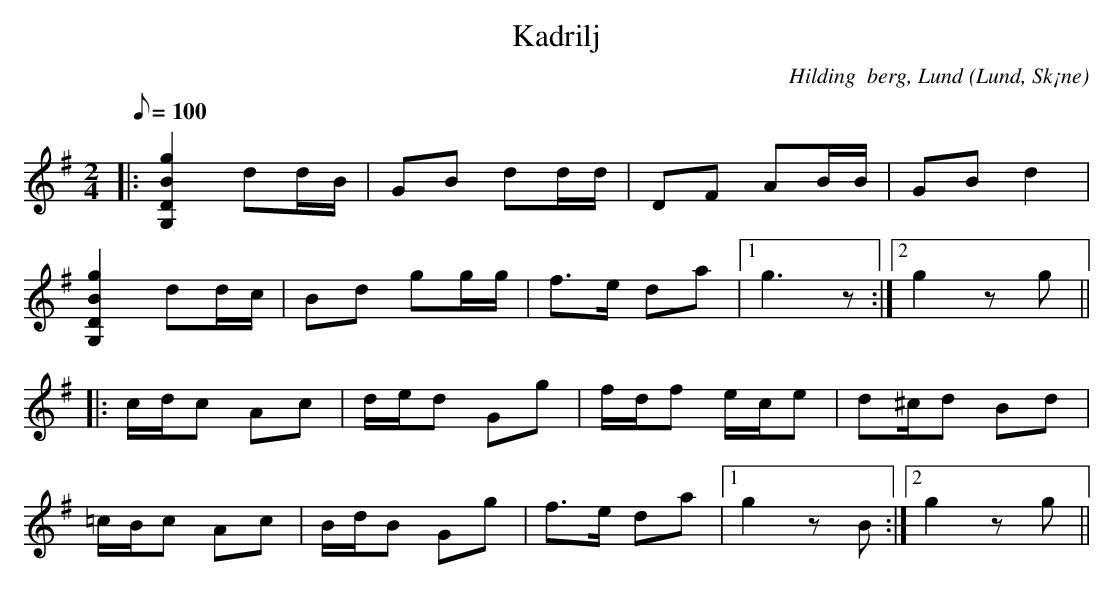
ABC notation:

X:1
T:Kadrilj
C:Hilding  berg, Lund
O:Lund, Sk¡ne
M:2/4
L:1/9
Q:1/8=100
V:1 clef=G
K:G
|: [G,2D2B2g2] dd/B/ | GB dd/d/ | DF AB/B/ | GB d2 |
[G,2D2B2g2] dd/c/ | Bd gg/g/ | f>e da |1 g3 z :|2 g2 zg ||
|: c/d/c Ac | d/e/d Gg | f/d/f e/c/e | d^c/d Bd |
=c/B/c Ac | B/d/B Gg | f>e da |1 g2 zB :|2 g2 zg ||
